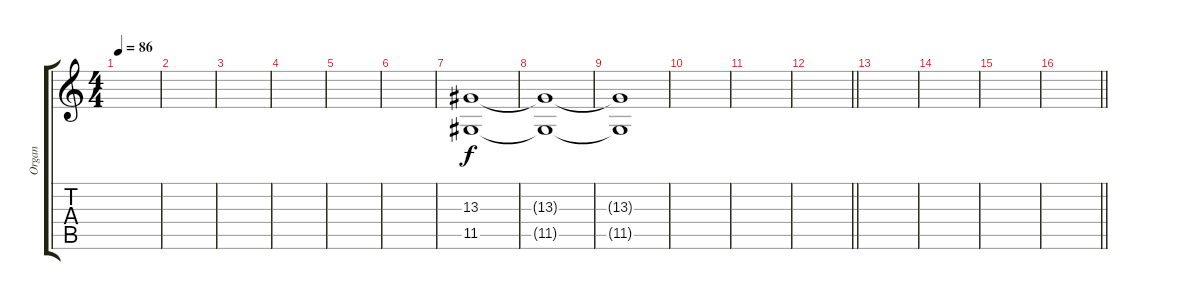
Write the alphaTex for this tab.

\track ("Organ" "Organ") {instrument drawbarorgan}
\staff {score tabs}
\tuning (E4 B3 G3 D3 A2 E2) {hide}
\ts (4 4)
\tempo 86
\clef g2
\ks c
|
|
|
|
|
|
(13.3 11.5).1{volume 6} |
(13.3{t} 11.5{t}).1 |
(13.3{t} 11.5{t}).1 |
|
|
\barLineRight lightlight
|
|
|
|
\barLineRight lightlight
